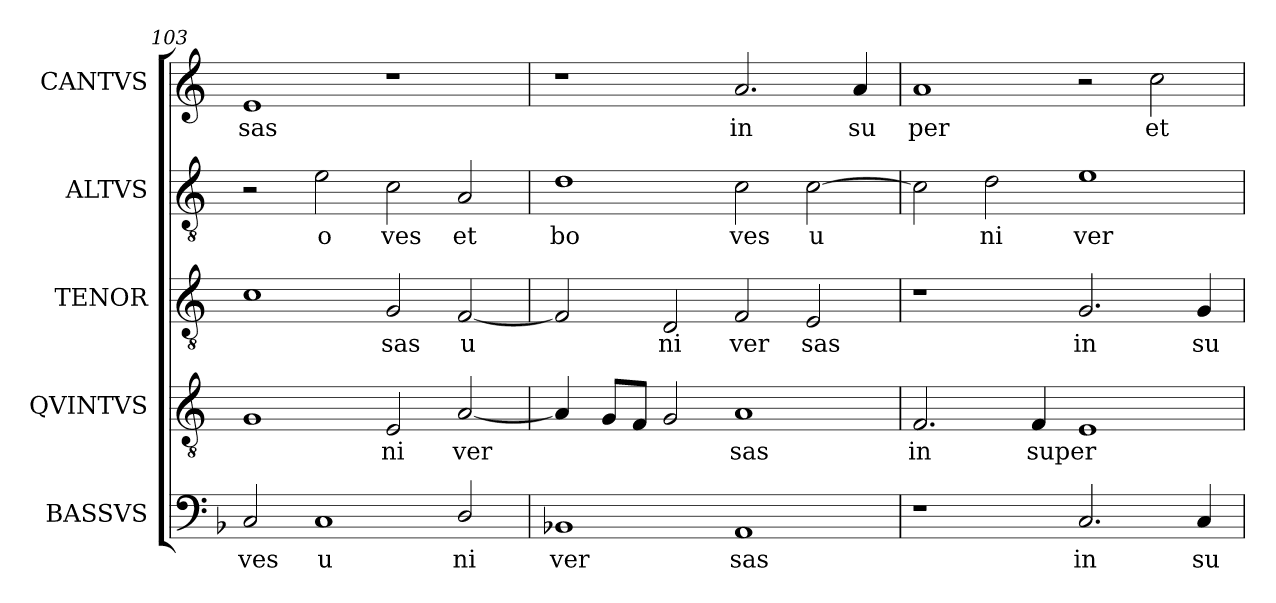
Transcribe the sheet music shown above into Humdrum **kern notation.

**kern	**text	**kern	**text	**kern	**text	**kern	**text	**kern	**text
*part5	*part5	*part4	*part4	*part3	*part3	*part2	*part2	*part1	*part1
*staff5	*staff5	*staff4	*staff4	*staff3	*staff3	*staff2	*staff2	*staff1	*staff1
*I"BASSVS	*	*I"QVINTVS	*	*I"TENOR	*	*I"ALTVS	*	*I"CANTVS	*
*clefF4	*	*clefGv2	*	*clefGv2	*	*clefGv2	*	*clefG2	*
*	*	*ITrd-3c-5	*	*ITrd-3c-5	*	*ITrd-3c-5	*	*ITrd-3c-5	*
*k[b-]	*	*k[b-]	*	*k[b-]	*	*k[b-]	*	*k[b-]	*
*F:	*	*F:	*	*F:	*	*F:	*	*F:	*
=103	=103	=103	=103	=103	=103	=103	=103	=103	=103
!	!LO:LY:b:cj	!	!LO:LY:b:cj	!	!LO:LY:b:cj	!	!	!	!LO:LY:b:cj
2C/	ves	1c	.	1f	.	2r	.	1a	sas
!	!LO:LY:b:cj	!	!	!	!	!	!LO:LY:b:cj	!	!
1C	u	.	.	.	.	2a\	o	.	.
!	!	!	!LO:LY:b:cj	!	!LO:LY:b:cj	!	!LO:LY:b:cj	!	!
.	.	2A/	ni	2c/	sas	2f\	ves	1r	.
!	!LO:LY:b:cj	!	!LO:LY:b:cj	!	!LO:LY:b:cj	!	!LO:LY:b:cj	!	!
2D/	ni	[<2d/	ver	[<2B-/	u	2d/	et	.	.
=104	=104	=104	=104	=104	=104	=104	=104	=104	=104
!	!LO:LY:b:cj	!	!LO:LY:b:cj	!	!LO:LY:b:cj	!	!LO:LY:b:cj	!	!
1BB-X	ver	4d/]	.	2B-/]	.	1g	bo	1r	.
!	!	!	!LO:LY:b:cj	!	!	!	!	!	!
.	.	8c/L	.	.	.	.	.	.	.
!	!	!	!LO:LY:b:cj	!	!	!	!	!	!
.	.	8B-/J	.	.	.	.	.	.	.
!	!	!	!LO:LY:b:cj	!	!LO:LY:b:cj	!	!	!	!
.	.	2c/	.	2G/	ni	.	.	.	.
!	!LO:LY:b:cj	!	!LO:LY:b:cj	!	!LO:LY:b:cj	!	!LO:LY:b:cj	!	!LO:LY:b:cj
1AA	sas	1d	sas	2B-/	ver	2f\	ves	2.dd/	in
!	!	!	!	!	!LO:LY:b:cj	!	!LO:LY:b:cj	!	!
.	.	.	.	2A/	sas	[>2f\	u	.	.
!	!	!	!	!	!	!	!	!	!LO:LY:b:cj
.	.	.	.	.	.	.	.	4dd/	su
=105	=105	=105	=105	=105	=105	=105	=105	=105	=105
!	!	!	!LO:LY:b:cj	!	!	!	!LO:LY:b:cj	!	!LO:LY:b:cj
1r	.	2.B-/	in	1r	.	2f\]	.	1dd	per
!	!	!	!	!	!	!	!LO:LY:b:cj	!	!
.	.	.	.	.	.	2g\	ni	.	.
!	!	!	!LO:LY:b:cj	!	!	!	!	!	!
.	.	4B-/	super	.	.	.	.	.	.
!	!LO:LY:b:cj	!	!LO:LY:b:cj	!	!LO:LY:b:cj	!	!LO:LY:b:cj	!	!
2.C/	in	1A	.	2.c/	in	1a	ver	2r	.
!	!	!	!	!	!	!	!	!	!LO:LY:b:cj
.	.	.	.	.	.	.	.	2ff\	et
!	!LO:LY:b:cj	!	!	!	!LO:LY:b:cj	!	!	!	!
4C/	su	.	.	4c/	su	.	.	.	.
=	=	=	=	=	=	=	=	=	=
*-	*-	*-	*-	*-	*-	*-	*-	*-	*-
